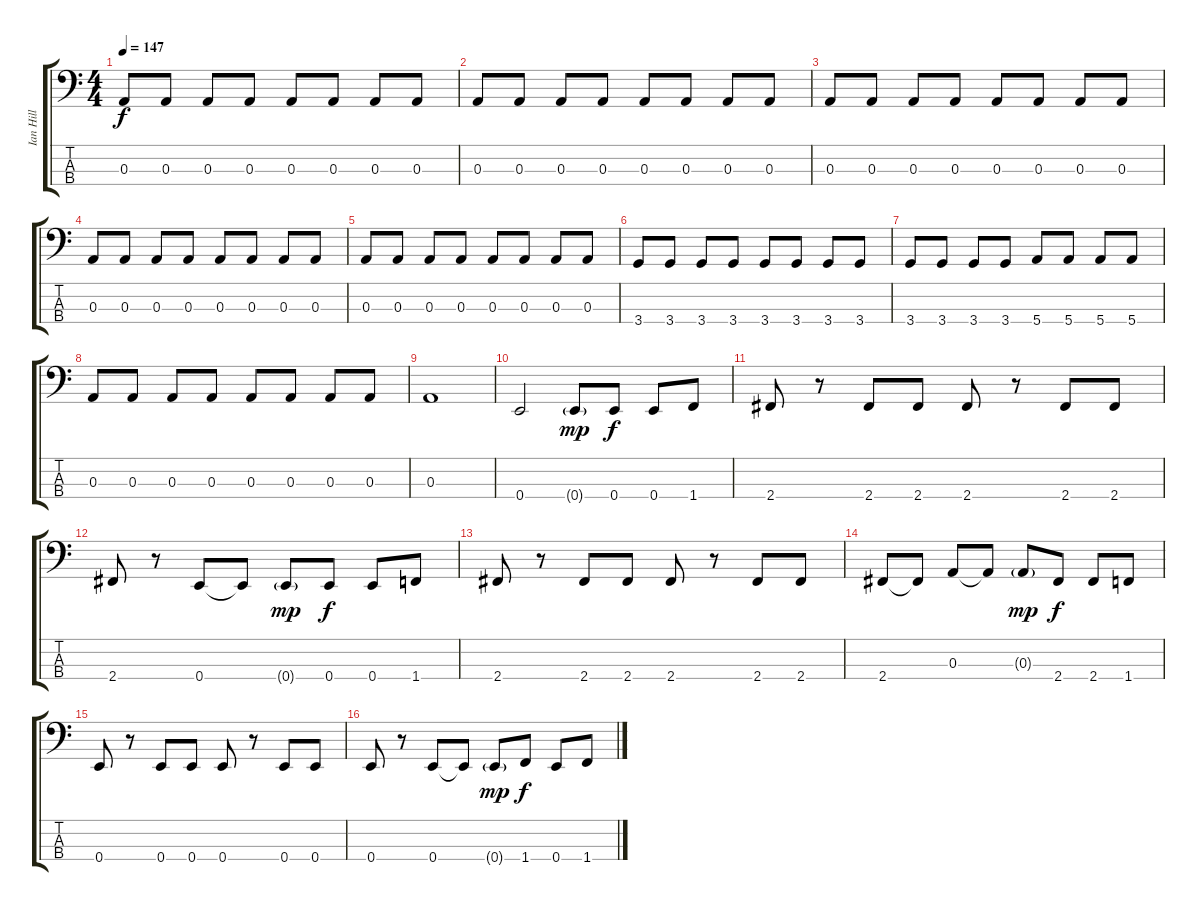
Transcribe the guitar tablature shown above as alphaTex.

\track ("Ian Hill" "Ian Hill") {instrument electricbassfinger}
\staff {score tabs}
\tuning (G2 D2 A1 E1) {hide}
\ts (4 4)
\tempo 147
\clef f4
\ks c
0.3.8{dy f} 0.3.8 0.3.8 0.3.8 0.3.8 0.3.8 0.3.8 0.3.8 |
0.3.8 0.3.8 0.3.8 0.3.8 0.3.8 0.3.8 0.3.8 0.3.8 |
0.3.8 0.3.8 0.3.8 0.3.8 0.3.8 0.3.8 0.3.8 0.3.8 |
0.3.8 0.3.8 0.3.8 0.3.8 0.3.8 0.3.8 0.3.8 0.3.8 |
0.3.8 0.3.8 0.3.8 0.3.8 0.3.8 0.3.8 0.3.8 0.3.8 |
3.4.8 3.4.8 3.4.8 3.4.8 3.4.8 3.4.8 3.4.8 3.4.8 |
3.4.8 3.4.8 3.4.8 3.4.8 5.4.8 5.4.8 5.4.8 5.4.8 |
0.3.8 0.3.8 0.3.8 0.3.8 0.3.8 0.3.8 0.3.8 0.3.8 |
0.3.1 |
0.4.2{volume 16} 0.4{g}.8{dy mp} 0.4.8{dy f} 0.4.8 1.4.8 |
2.4.8 r.8 2.4.8 2.4.8 2.4.8 r.8 2.4.8 2.4.8 |
2.4.8 r.8 0.4.8 0.4{t}.8 0.4{g}.8{dy mp} 0.4.8{dy f} 0.4.8 1.4.8 |
2.4.8 r.8 2.4.8 2.4.8 2.4.8 r.8 2.4.8 2.4.8 |
2.4.8 2.4{t}.8 0.3.8 0.3{t}.8 0.3{g}.8{dy mp} 2.4.8{dy f} 2.4.8 1.4.8 |
0.4.8 r.8 0.4.8 0.4.8 0.4.8 r.8 0.4.8 0.4.8 |
0.4.8 r.8 0.4.8 0.4{t}.8 0.4{g}.8{dy mp} 1.4.8{dy f} 0.4.8 1.4.8
